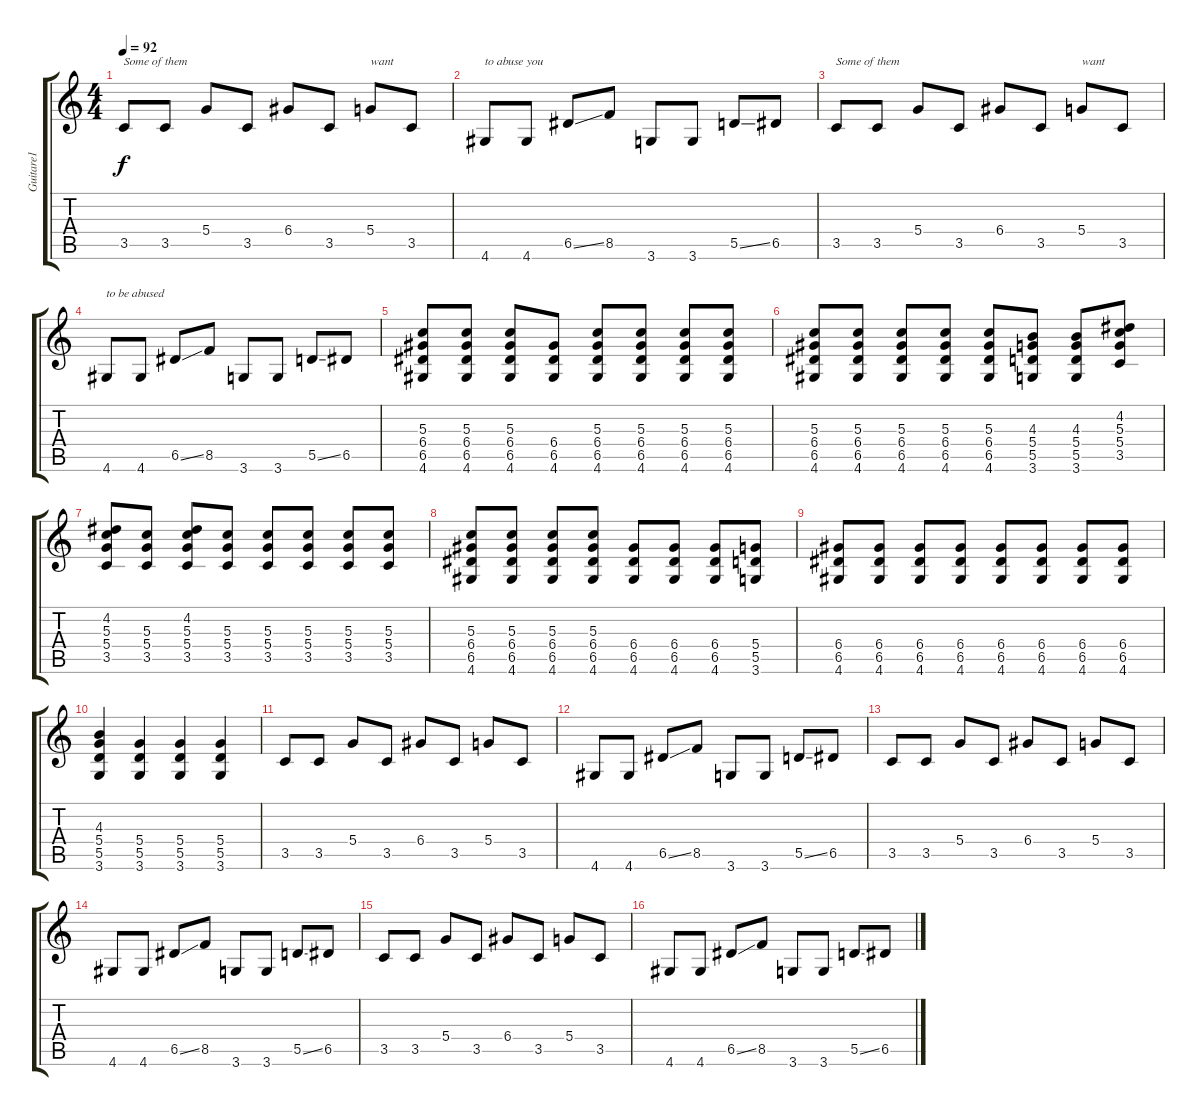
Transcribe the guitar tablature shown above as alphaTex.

\track ("Guitare1" "Guitare1") {instrument distortionguitar}
\staff {score tabs}
\tuning (E4 B3 G3 D3 A2 E2) {hide}
\ts (4 4)
\tempo 92
\clef g2
\ks c
3.5.8{txt "Some of them" dy f} 3.5.8 5.4.8 3.5.8 6.4.8 3.5.8 5.4.8{txt "want"} 3.5.8 |
4.6.8{txt "to abuse you"} 4.6.8 6.5{ss}.8 8.5.8 3.6.8 3.6.8 5.5{ss}.8 6.5.8 |
3.5.8{txt "Some of them"} 3.5.8 5.4.8 3.5.8 6.4.8 3.5.8 5.4.8{txt "want"} 3.5.8 |
4.6.8{txt "to be abused"} 4.6.8 6.5{ss}.8 8.5.8 3.6.8 3.6.8 5.5{ss}.8 6.5.8 |
(5.3 6.4 6.5 4.6).8 (5.3 6.4 6.5 4.6).8 (5.3 6.4 6.5 4.6).8 (6.4 6.5 4.6).8 (5.3 6.4 6.5 4.6).8 (5.3 6.4 6.5 4.6).8 (5.3 6.4 6.5 4.6).8 (5.3 6.4 6.5 4.6).8 |
(5.3 6.4 6.5 4.6).8 (5.3 6.4 6.5 4.6).8 (5.3 6.4 6.5 4.6).8 (5.3 6.4 6.5 4.6).8 (5.3 6.4 6.5 4.6).8 (4.3 5.4 5.5 3.6).8 (4.3 5.4 5.5 3.6).8 (4.2 5.3 5.4 3.5).8 |
(4.2 5.3 5.4 3.5).8 (5.3 5.4 3.5).8 (4.2 5.3 5.4 3.5).8 (5.3 5.4 3.5).8 (5.3 5.4 3.5).8 (5.3 5.4 3.5).8 (5.3 5.4 3.5).8 (5.3 5.4 3.5).8 |
(5.3 6.4 6.5 4.6).8 (5.3 6.4 6.5 4.6).8 (5.3 6.4 6.5 4.6).8 (5.3 6.4 6.5 4.6).8 (6.4 6.5 4.6).8 (6.4 6.5 4.6).8 (6.4 6.5 4.6).8 (5.4 5.5 3.6).8 |
(6.4 6.5 4.6).8 (6.4 6.5 4.6).8 (6.4 6.5 4.6).8 (6.4 6.5 4.6).8 (6.4 6.5 4.6).8 (6.4 6.5 4.6).8 (6.4 6.5 4.6).8 (6.4 6.5 4.6).8 |
(4.3 5.4 5.5 3.6).4 (5.4 5.5 3.6).4 (5.4 5.5 3.6).4 (5.4 5.5 3.6).4 |
3.5.8 3.5.8 5.4.8 3.5.8 6.4.8 3.5.8 5.4.8 3.5.8 |
4.6.8 4.6.8 6.5{ss}.8 8.5.8 3.6.8 3.6.8 5.5{ss}.8 6.5.8 |
3.5.8 3.5.8 5.4.8 3.5.8 6.4.8 3.5.8 5.4.8 3.5.8 |
4.6.8 4.6.8 6.5{ss}.8 8.5.8 3.6.8 3.6.8 5.5{ss}.8 6.5.8 |
3.5.8 3.5.8 5.4.8 3.5.8 6.4.8 3.5.8 5.4.8 3.5.8 |
4.6.8 4.6.8 6.5{ss}.8 8.5.8 3.6.8 3.6.8 5.5{ss}.8 6.5.8
